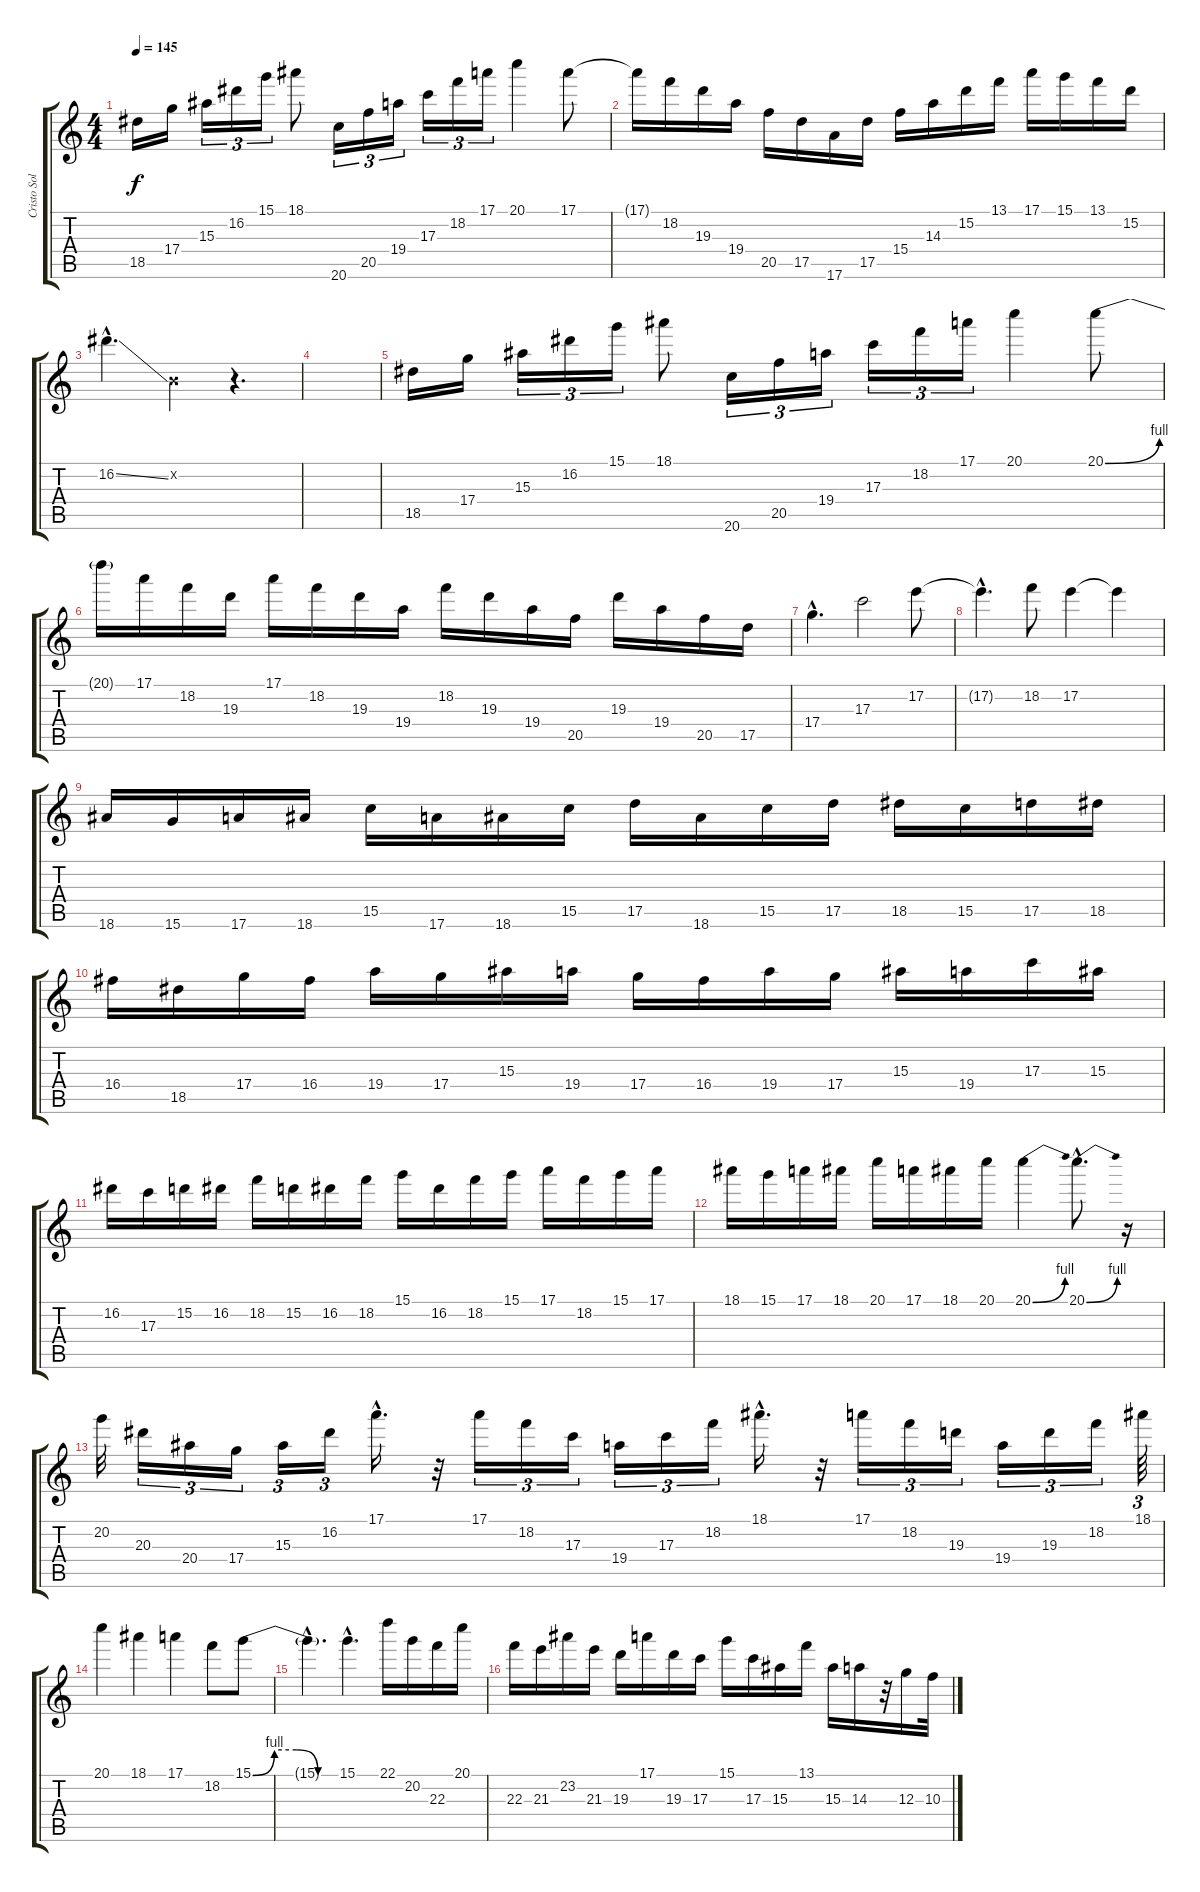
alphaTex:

\track ("Cristo Solo" "Cristo Sol") {instrument distortionguitar}
\staff {score tabs}
\tuning (E4 B3 G3 D3 A2 E2) {hide}
\ts (4 4)
\tempo 145
\clef g2
\ks c
18.5.16{dy f} 17.4.16 15.3.16{tu (3 2)} 16.2.16{tu (3 2)} 15.1.16{tu (3 2)} 18.1.8 20.6.16{tu (3 2)} 20.5.16{tu (3 2)} 19.4.16{tu (3 2)} 17.3.16{tu (3 2)} 18.2.16{tu (3 2)} 17.1.16{tu (3 2)} 20.1.4 17.1.8 |
17.1{t}.16 18.2.16 19.3.16 19.4.16 20.5.16 17.5.16 17.6.16 17.5.16 15.4.16 14.3.16 15.2.16 13.1.16 17.1.16 15.1.16 13.1.16 15.2.16 |
16.2{ss hac}.4{d} 0.2{x}.4 r.4{d} |
|
18.5.16 17.4.16 15.3.16{tu (3 2)} 16.2.16{tu (3 2)} 15.1.16{tu (3 2)} 18.1.8 20.6.16{tu (3 2)} 20.5.16{tu (3 2)} 19.4.16{tu (3 2)} 17.3.16{tu (3 2)} 18.2.16{tu (3 2)} 17.1.16{tu (3 2)} 20.1.4 20.1{be (bend 0 0 60 4)}.8 |
20.1{t}.16 17.1.16 18.2.16 19.3.16 17.1.16 18.2.16 19.3.16 19.4.16 18.2.16 19.3.16 19.4.16 20.5.16 19.3.16 19.4.16 20.5.16 17.5.16 |
17.4{hac}.4{d} 17.3.2 17.2.8 |
17.2{hac t}.4{d} 18.2.8 17.2.4 17.2{t}.4 |
18.6.16 15.6.16 17.6.16 18.6.16 15.5.16 17.6.16 18.6.16 15.5.16 17.5.16 18.6.16 15.5.16 17.5.16 18.5.16 15.5.16 17.5.16 18.5.16 |
16.4.16 18.5.16 17.4.16 16.4.16 19.4.16 17.4.16 15.3.16 19.4.16 17.4.16 16.4.16 19.4.16 17.4.16 15.3.16 19.4.16 17.3.16 15.3.16 |
16.2.16 17.3.16 15.2.16 16.2.16 18.2.16 15.2.16 16.2.16 18.2.16 15.1.16 16.2.16 18.2.16 15.1.16 17.1.16 18.2.16 15.1.16 17.1.16 |
18.1.16 15.1.16 17.1.16 18.1.16 20.1.16 17.1.16 18.1.16 20.1.16 20.1{be (bend 0 0 60 4)}.4 20.1{be (bend 0 0 60 4) hac}.8{d} r.16 |
20.2.32 20.3.16{tu (3 2)} 20.4.16{tu (3 2)} 17.4.16{tu (3 2)} 15.3.16{tu (3 2)} 16.2.16{tu (3 2)} 17.1{hac}.16{d} r.32 17.1.16{tu (3 2)} 18.2.16{tu (3 2)} 17.3.16{tu (3 2)} 19.4.16{tu (3 2)} 17.3.16{tu (3 2)} 18.2.16{tu (3 2)} 18.1{hac}.16{d} r.32 17.1.16{tu (3 2)} 18.2.16{tu (3 2)} 19.3.16{tu (3 2)} 19.4.16{tu (3 2)} 19.3.16{tu (3 2)} 18.2.16{tu (3 2)} 18.1.64{tu (3 2)} |
20.1.4 18.1.4 17.1.4 18.2.8 15.1{be (custom 0 0 15 4 30 4 45 0 60 0)}.8 |
15.1{hac t}.4{d} 15.1{hac}.4{d} 22.1.16 20.2.16 22.3.16 20.1.16 |
22.3.16 21.3.16 23.2.16 21.3.16 19.3.16 17.1.16 19.3.16 17.3.16 15.1.16 17.3.16 15.3.16 13.1.16 15.3.16 14.3.16 r.32 12.3.16 10.3.32
